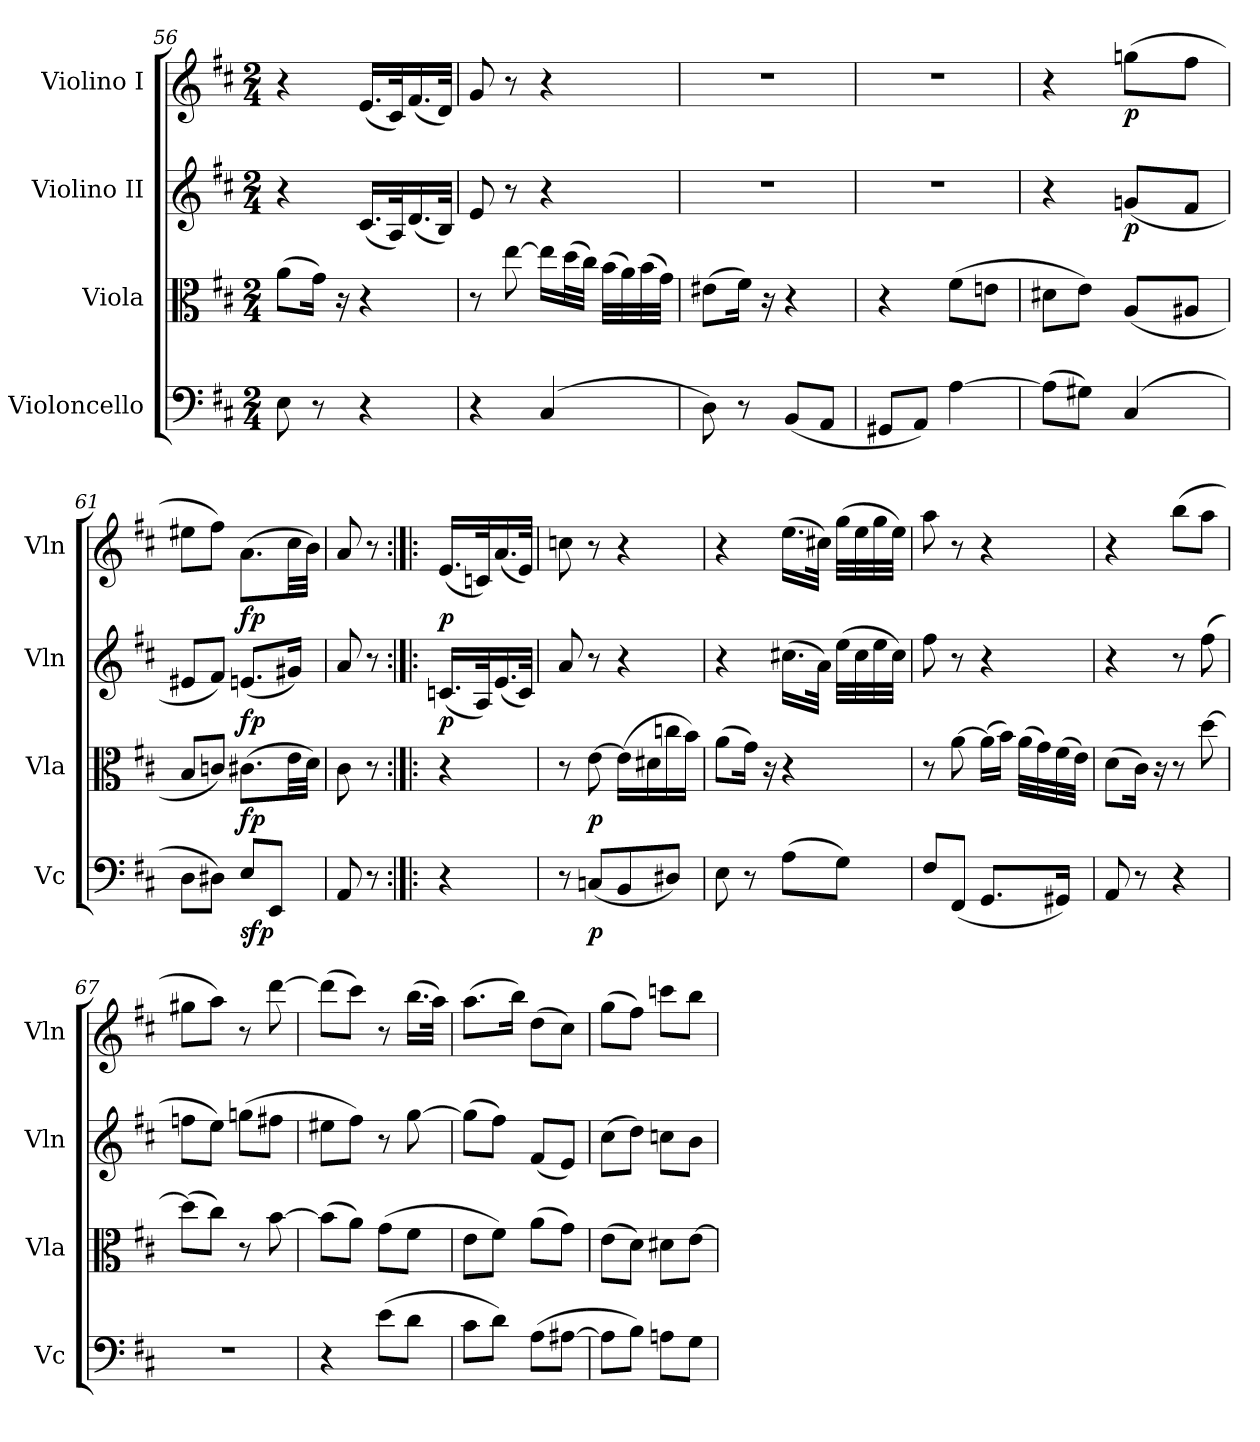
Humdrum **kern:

**kern	**dynam	**kern	**dynam	**kern	**dynam	**kern	**dynam
*part4	*part4	*part3	*part3	*part2	*part2	*part1	*part1
*staff4	*staff4	*staff3	*staff3	*staff2	*staff2	*staff1	*staff1
*I"Violoncello	*	*I"Viola	*	*I"Violino II	*	*I"Violino I	*
*I'Vc	*	*I'Vla	*	*I'Vln	*	*I'Vln	*
!!LO:LB:g=z
*clefF4	*	*clefC3	*	*clefG2	*	*clefG2	*
*k[f#c#]	*	*k[f#c#]	*	*k[f#c#]	*	*k[f#c#]	*
*D:	*	*D:	*	*D:	*	*D:	*
*M2/4	*	*M2/4	*	*M2/4	*	*M2/4	*
=56	=56	=56	=56	=56	=56	=56	=56
8E	.	(8aL	.	4r	.	4r	.
8r	.	16gJk)	.	.	.	.	.
.	.	16r	.	.	.	.	.
4r	.	4r	.	(16.c#LL	.	(16.eLL	.
.	.	.	.	32Ak)	.	32c#k)	.
.	.	.	.	(16.d	.	(16.f#	.
.	.	.	.	32BJJk)	.	32dJJk)	.
=57	=57	=57	=57	=57	=57	=57	=57
4r	.	8r	.	8e	.	8g	.
.	.	[8ee	.	8r	.	8r	.
(4C#	.	16eeLL]	.	4r	.	4r	.
.	.	(32ddL	.	.	.	.	.
.	.	32cc#JJJ)	.	.	.	.	.
.	.	(32bLLL	.	.	.	.	.
.	.	32a)	.	.	.	.	.
.	.	(32b	.	.	.	.	.
.	.	32gJJJ)	.	.	.	.	.
=58	=58	=58	=58	=58	=58	=58	=58
8D)	.	(8e#XL	.	2r	.	2r	.
8r	.	16f#Jk)	.	.	.	.	.
.	.	16r	.	.	.	.	.
(8BBL	.	4r	.	.	.	.	.
8AAJ	.	.	.	.	.	.	.
=59	=59	=59	=59	=59	=59	=59	=59
8GG#XL	.	4r	.	2r	.	2r	.
8AAJ)	.	.	.	.	.	.	.
[4A	.	(8f#L	.	.	.	.	.
.	.	8enJ	.	.	.	.	.
=60	=60	=60	=60	=60	=60	=60	=60
*^	*	*^	*	*^	*	*^	*
(8AL]	5ryy	.	8d#XL	5ryy	.	4r	5ryy	.	4r	5ryy	.
8G#XJ)	.	.	8eJ)	.	.	.	.	.	.	.	.
.	20.ryy	.	.	20.ryy	.	.	10ryy	.	.	10ryy	.
(4C#	.	.	(8AL	.	.	(8gnL	.	p	(8ggnL	.	p
.	5ryy	cresc.	.	5ryy	cresc.	.	.	.	.	.	.
.	.	.	.	.	.	.	40ryy	.	.	40ryy	.
.	.	.	.	.	.	.	10..ryy	cresc.	.	10..ryy	cresc.
.	.	.	8A#XJ	.	.	8f#J	.	.	8ff#J	.	.
.	40ryy	.	.	40ryy	.	.	.	.	.	.	.
*v	*v	*	*	*	*	*v	*v	*	*v	*v	*
*	*	*v	*v	*	*	*	*	*
=61	=61	=61	=61	=61	=61	=61	=61
8DL	.	8BL	.	8e#XL	.	8ee#XL	.
8D#XJ)	.	8cnJ)	.	8f#J)	.	8ff#J)	.
8EL	sfp	(8.c#XL	fp	(8.enL	fp	(8.aL	fp
8EEJ	.	.	.	.	.	.	.
.	.	32eLL	.	16g#XJk)	.	32cc#LL	.
.	.	32dJJJ)	.	.	.	32bJJJ)	.
=62a	=62a	=62a	=62a	=62a	=62a	=62a	=62a
8AA	.	8c#	.	8a	.	8a	.
8r	.	8r	.	8r	.	8r	.
=62b:|!|:	=62b:|!|:	=62b:|!|:	=62b:|!|:	=62b:|!|:	=62b:|!|:	=62b:|!|:	=62b:|!|:
4r	.	4r	.	(16.cnLL	p	(16.eLL	p
.	.	.	.	32Ak)	.	32cnk)	.
.	.	.	.	(16.e	.	(16.a	.
.	.	.	.	32cJJk)	.	32eJJk)	.
=63	=63	=63	=63	=63	=63	=63	=63
8r	.	8r	.	8a	.	8ccn	.
(8CnL	p	[8e	p	8r	.	8r	.
8BB	.	(16eLL]	.	4r	.	4r	.
.	.	16d#X	.	.	.	.	.
8D#XJ)	.	16ccn	.	.	.	.	.
.	.	16bJJ)	.	.	.	.	.
=64	=64	=64	=64	=64	=64	=64	=64
8E	.	(8aL	.	4r	.	4r	.
8r	.	16gJk)	.	.	.	.	.
.	.	16r	.	.	.	.	.
(8AL	.	4r	.	(16.cc#XLL	.	(16.eeLL	.
.	.	.	.	32aJJk)	.	32cc#XJJk)	.
8GJ)	.	.	.	(32eeLLL	.	(32ggLLL	.
.	.	.	.	32cc#	.	32ee	.
.	.	.	.	32ee	.	32gg	.
.	.	.	.	32cc#JJJ)	.	32eeJJJ)	.
=65	=65	=65	=65	=65	=65	=65	=65
8F#L	.	8r	.	8ff#	.	8aa	.
(8FF#J	.	[8a	.	8r	.	8r	.
8.GGL	.	(16aLL]	.	4r	.	4r	.
.	.	16bJJ)	.	.	.	.	.
.	.	(32aLLL	.	.	.	.	.
.	.	32g)	.	.	.	.	.
16GG#XJk)	.	(32f#	.	.	.	.	.
.	.	32eJJJ)	.	.	.	.	.
=66	=66	=66	=66	=66	=66	=66	=66
8AA	.	(8dL	.	4r	.	4r	.
8r	.	16c#Jk)	.	.	.	.	.
.	.	16r	.	.	.	.	.
4r	.	8r	.	8r	.	(8bbL	.
.	.	[8dd	.	(8ff#	.	8aaJ	.
!!LO:LB:g=z
=67	=67	=67	=67	=67	=67	=67	=67
2r	.	(8ddL]	.	8ffnL	.	8gg#XL	.
.	.	8cc#J)	.	8eeJ)	.	8aaJ)	.
.	.	8r	.	(8ggnL	.	8r	.
.	.	[8b	.	8ff#XJ	.	[8ddd	.
=68	=68	=68	=68	=68	=68	=68	=68
4r	.	(8bL]	.	8ee#XL	.	(8dddL]	.
.	.	8aJ)	.	8ff#J)	.	8ccc#J)	.
(8eL	.	(8gL	.	8r	.	8r	.
8dJ	.	8f#J	.	[8gg	.	(16.bbLL	.
.	.	.	.	.	.	32aaJJk)	.
=69	=69	=69	=69	=69	=69	=69	=69
8c#L	.	8eL	.	(8ggL]	.	(8.aaL	.
8dJ)	.	8f#J)	.	8ff#J)	.	.	.
.	.	.	.	.	.	16bbJk)	.
(8AL	crescendo	(8aL	crescendo	(8f#L	crescendo	(8ddL	crescendo
[8A#XJ	.	8gJ)	.	8eJ)	.	8cc#J)	.
=70	=70	=70	=70	=70	=70	=70	=70
8A#L]	.	(8eL	.	(8cc#L	.	(8ggL	.
8BJ)	.	8dJ)	.	8ddJ)	.	8ff#J)	.
8AnL	.	8d#XL	.	8ccnL	.	8cccnL	.
8GJ	.	[8eJ	.	8bJ	.	8bbJ	.
=	=	=	=	=	=	=	=
*-	*-	*-	*-	*-	*-	*-	*-
